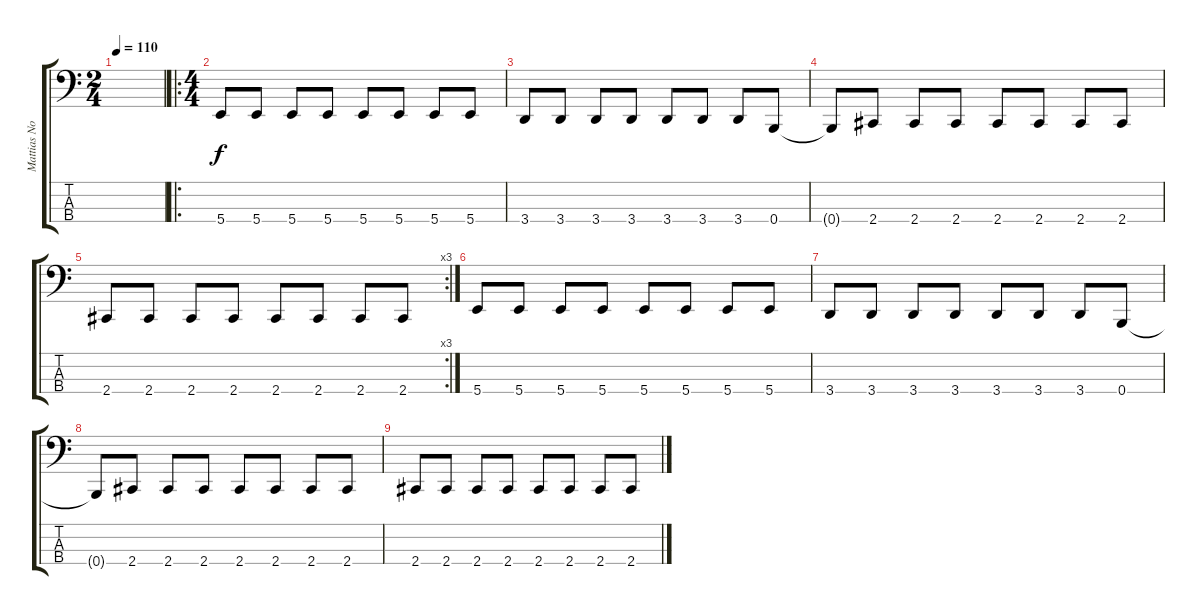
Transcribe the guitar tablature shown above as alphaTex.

\track ("Mattias Norrman" "Mattias No") {instrument electricbasspick}
\staff {score tabs}
\tuning (D2 A1 E1 B0) {hide}
\ts (2 4)
\tempo 110
\clef f4
\ks c
|
\ro
\ts (4 4)
5.4.8 5.4.8 5.4.8 5.4.8 5.4.8 5.4.8 5.4.8 5.4.8 |
3.4.8 3.4.8 3.4.8 3.4.8 3.4.8 3.4.8 3.4.8 0.4.8 |
0.4{t}.8 2.4.8 2.4.8 2.4.8 2.4.8 2.4.8 2.4.8 2.4.8 |
\rc 3
2.4.8 2.4.8 2.4.8 2.4.8 2.4.8 2.4.8 2.4.8 2.4.8 |
5.4.8 5.4.8 5.4.8 5.4.8 5.4.8 5.4.8 5.4.8 5.4.8 |
3.4.8 3.4.8 3.4.8 3.4.8 3.4.8 3.4.8 3.4.8 0.4.8 |
0.4{t}.8 2.4.8 2.4.8 2.4.8 2.4.8 2.4.8 2.4.8 2.4.8 |
2.4.8 2.4.8 2.4.8 2.4.8 2.4.8 2.4.8 2.4.8 2.4.8
